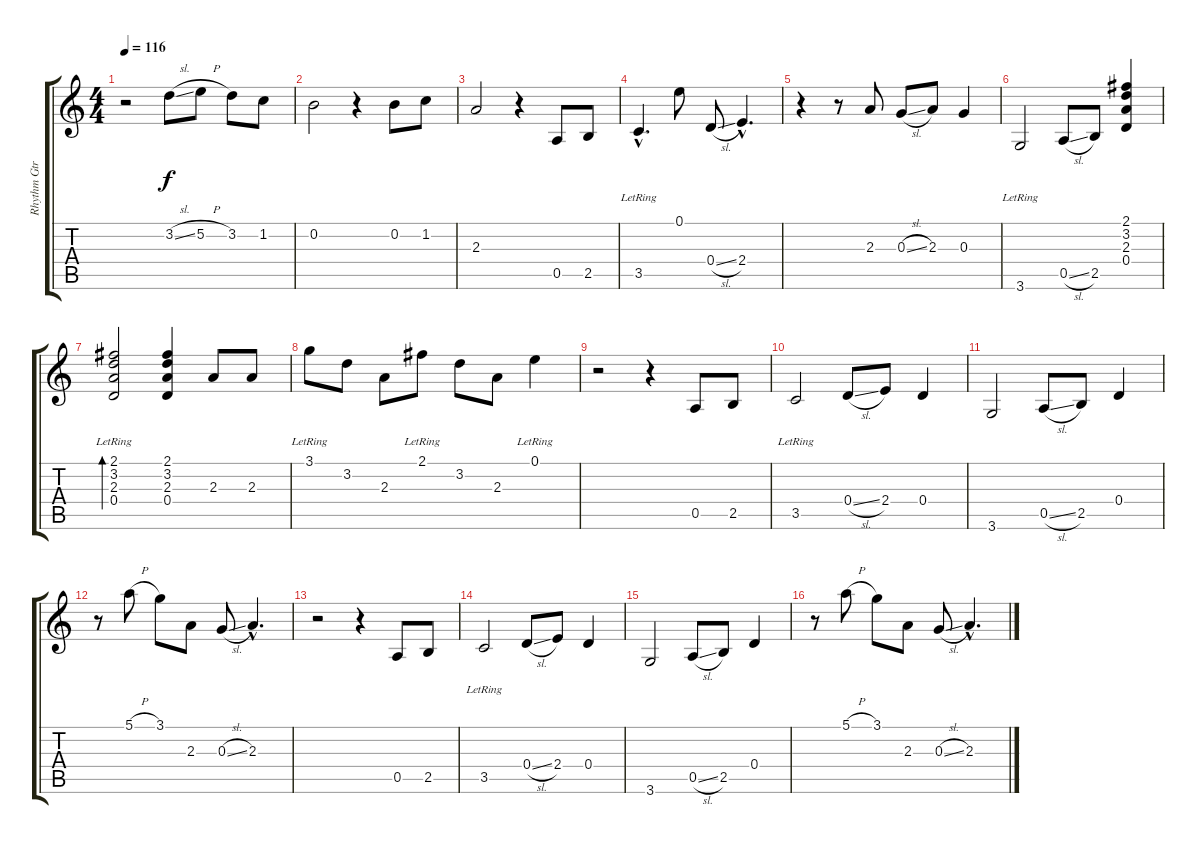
\track ("Rhythm Gtr 2" "Rhythm Gtr") {instrument acousticguitarsteel}
\staff {score tabs}
\tuning (E4 B3 G3 D3 A2 E2) {hide}
\ts (4 4)
\tempo 116
\clef g2
\ks c
r.2{dy f} 3.2{sl}.8 5.2{h}.8 3.2.8 1.2.8 |
0.2.2 r.4 0.2.8 1.2.8 |
2.3.2 r.4 0.5.8 2.5.8 |
3.5{hac lr}.4{d} 0.1.8 0.4{sl}.8 2.4{hac}.4{d} |
r.4 r.8 2.3.8 0.3{sl}.8 2.3.8 0.3.4 |
3.6{lr}.2 0.5{sl}.8 2.5.8 (2.1 3.2 2.3 0.4).4{volume 10} |
(2.1 3.2 2.3 0.4{lr}).2{bd 120 volume 13} (2.1 3.2 2.3 0.4).4{volume 13} 2.3.8{volume 16} 2.3.8 |
3.1{lr}.8 3.2.8 2.3.8 2.1{lr}.8 3.2.8 2.3.8 0.1{lr}.4 |
r.2 r.4 0.5.8 2.5.8 |
3.5{lr}.2 0.4{sl}.8 2.4.8 0.4.4 |
3.6.2 0.5{sl}.8 2.5.8 0.4.4 |
r.8 5.1{h}.8 3.1.8 2.3.8 0.3{sl}.8 2.3{hac}.4{d} |
r.2 r.4 0.5.8 2.5.8 |
3.5{lr}.2 0.4{sl}.8 2.4.8 0.4.4 |
3.6.2 0.5{sl}.8 2.5.8 0.4.4 |
r.8 5.1{h}.8 3.1.8 2.3.8 0.3{sl}.8 2.3{hac}.4{d}
